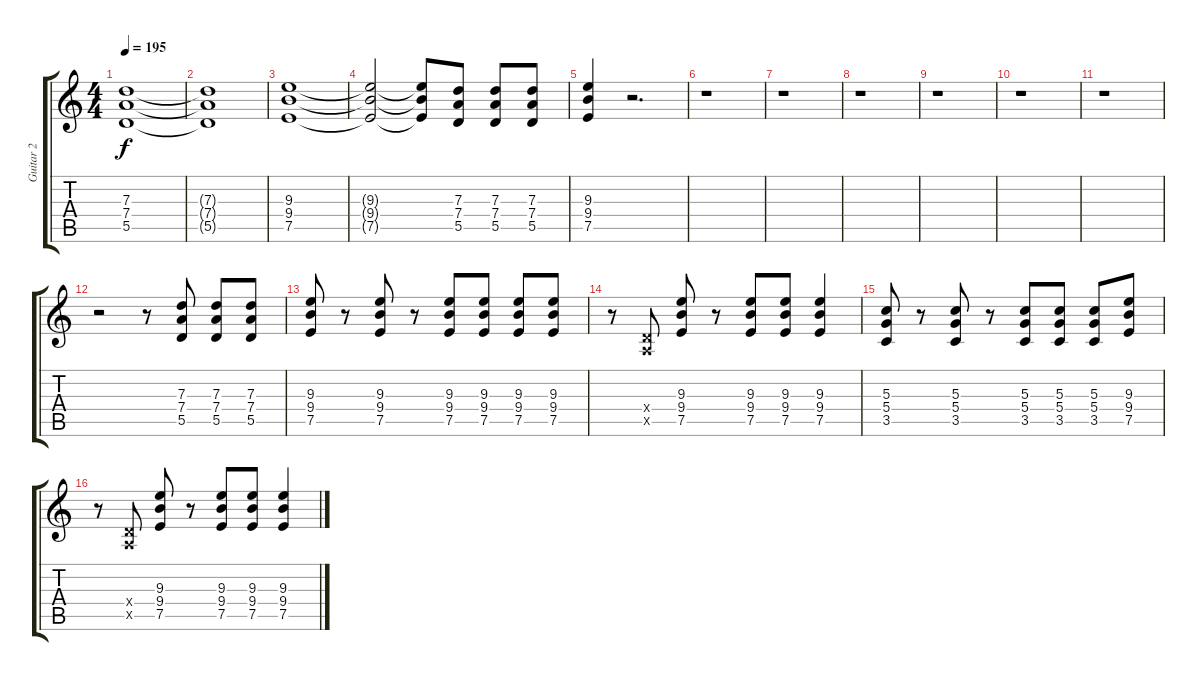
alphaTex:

\track ("Guitar 2" "Guitar 2") {instrument distortionguitar}
\staff {score tabs}
\tuning (E4 B3 G3 D3 A2 E2) {hide}
\ts (4 4)
\tempo 195
\clef g2
\ks c
(7.3 7.4 5.5).1{dy f} |
(7.3{t} 7.4{t} 5.5{t}).1 |
(9.3 9.4 7.5).1 |
(9.3{t} 9.4{t} 7.5{t}).2 (9.3{t} 9.4{t} 7.5{t}).8 (7.3 7.4 5.5).8 (7.3 7.4 5.5).8 (7.3 7.4 5.5).8 |
(9.3 9.4 7.5).4 r.2{d} |
r.1 |
r.1 |
r.1 |
r.1 |
r.1 |
r.1 |
r.2 r.8 (7.3 7.4 5.5).8 (7.3 7.4 5.5).8 (7.3 7.4 5.5).8 |
(9.3 9.4 7.5).8 r.8 (9.3 9.4 7.5).8 r.8 (9.3 9.4 7.5).8 (9.3 9.4 7.5).8 (9.3 9.4 7.5).8 (9.3 9.4 7.5).8 |
r.8 (0.4{x} 0.5{x}).8 (9.3 9.4 7.5).8 r.8 (9.3 9.4 7.5).8 (9.3 9.4 7.5).8 (9.3 9.4 7.5).4 |
(5.3 5.4 3.5).8 r.8 (5.3 5.4 3.5).8 r.8 (5.3 5.4 3.5).8 (5.3 5.4 3.5).8 (5.3 5.4 3.5).8 (9.3 9.4 7.5).8 |
r.8 (0.4{x} 0.5{x}).8 (9.3 9.4 7.5).8 r.8 (9.3 9.4 7.5).8 (9.3 9.4 7.5).8 (9.3 9.4 7.5).4
